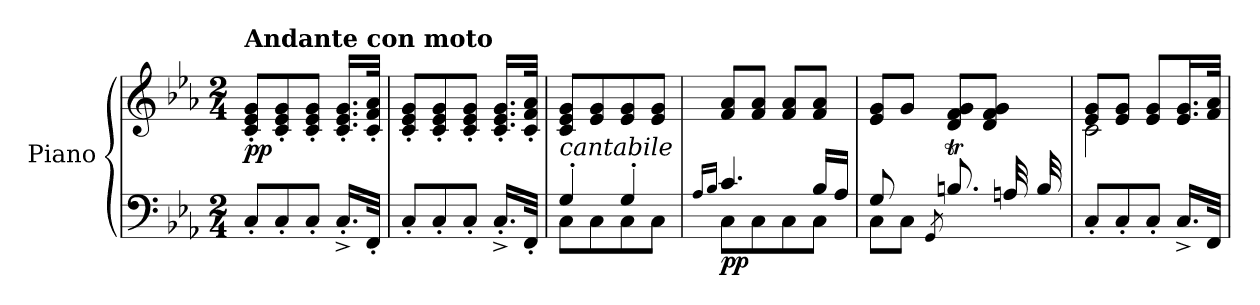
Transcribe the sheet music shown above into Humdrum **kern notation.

**kern	**kern	**dynam
*part1	*part1	*part1
*staff2	*staff1	*staff1/2
*I"Piano	*	*
*I'Pno.	*	*
*clefF4	*clefG2	*
*k[b-e-a-]	*k[b-e-a-]	*
*M2/4	*M2/4	*
*MM48	*MM48	*
=1	=1	=1
!	!LO:TX:a:B:t=Andante con moto	!
!	!	!LO:DY:b
8C'/L	8c/' 8e-/' 8g/'L	pp
8C'/	8c/' 8e-/' 8g/'	.
8C'/J	8c/' 8e-/' 8g/'J	.
16.C'^/LL	16.c/' 16.e-/' 16.g/'LL	.
32FF'/JJk	32c/' 32f/' 32a-/'JJk	.
=2	=2	=2
8C'/L	8c/' 8e-/' 8g/'L	.
8C'/	8c/' 8e-/' 8g/'	.
8C'/J	8c/' 8e-/' 8g/'J	.
16.C'^/LL	16.c/' 16.e-/' 16.g/'LL	.
32FF'/JJk	32c/' 32f/' 32a-/'JJk	.
=3	=3	=3
*^	*	*
!	!	!LO:TX:b:i:t=cantabile	!
!	!	!	!LO:DY:b=2
!	!	!	!LO:DY:n=1:a=2
4G'/	8C\L	8c/ 8e-/ 8g/L	pp mf
.	8C\	8e-/ 8g/	.
4G'/	8C\	8e-/ 8g/	.
.	8C\J	8e-/ 8g/J	.
=4	=4	=4	=4
16qA-/LL	.	.	.
16qB-/JJ	.	.	.
!	!	!	!LO:DY:b=2
4.c/	8C\L	8f/ 8a-/L	pp
.	8C\	8f/ 8a-/J	.
.	8C\	8f/ 8a-/L	.
16B-/LL	8C\J	8f/ 8a-/J	.
16A-/JJ	.	.	.
=5	=5	=5	=5
*	*	*^	*
(>8G/L	8C\L	8e-/ 8g/L	8ryy	.
8ryy	8C\J	8g/J	8e-\J)	.
8qGG/	.	.	.	.
8.Bnt/L	4ryy	8d/ 8f/ 8g/L	4ryy	.
.	.	8d/ 8f/ 8g/J	.	.
32An/LL	.	.	.	.
32B/JJJ	.	.	.	.
*v	*v	*	*	*
=6	=6	=6	=6
8C'/L	8e-/ 8g/L	2c\	.
8C'/	8e-/ 8g/J	.	.
8C'/J	8e-/ 8g/L	.	.
16.C^/LL	16.e-/ 16.g/L	.	.
32FF/JJk	32f/ 32a-/JJk	.	.
*	*v	*v	*
=	=	=
*-	*-	*-
